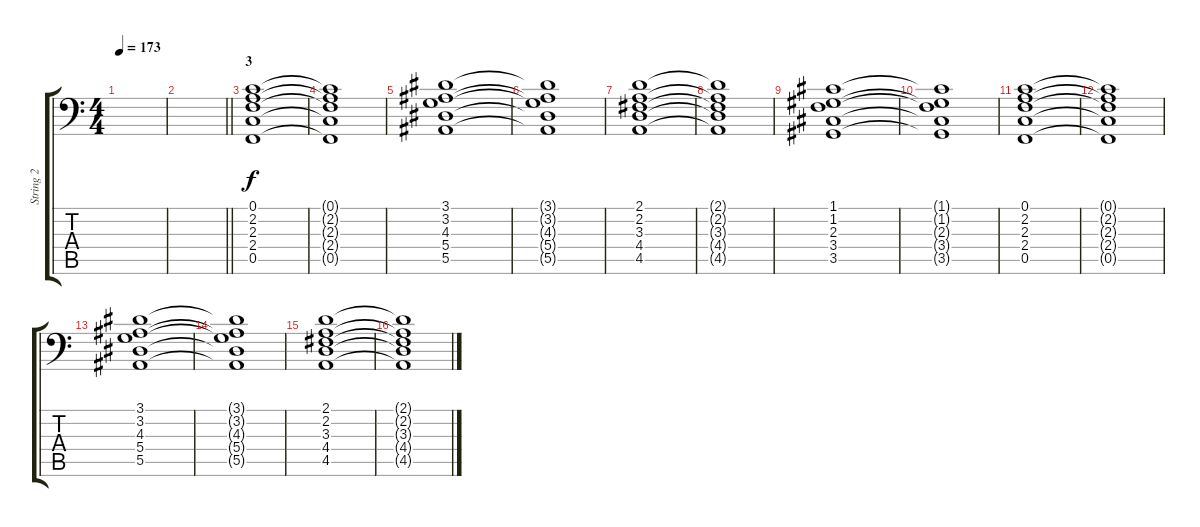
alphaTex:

\track ("String 2" "String 2") {instrument synthstrings1}
\staff {score tabs}
\tuning (C4 G3 Eb3 Bb2 F2 Bb1) {hide}
\ts (4 4)
\tempo 173
\clef f4
\ks c
|
\barLineRight lightlight
|
\section ("" "3")
(0.1 2.2 2.3 2.4 0.5).1 |
(0.1{t} 2.2{t} 2.3{t} 2.4{t} 0.5{t}).1 |
(3.1 3.2 4.3 5.4 5.5).1 |
(3.1{t} 3.2{t} 4.3{t} 5.4{t} 5.5{t}).1 |
(2.1 2.2 3.3 4.4 4.5).1 |
(2.1{t} 2.2{t} 3.3{t} 4.4{t} 4.5{t}).1 |
(1.1 1.2 2.3 3.4 3.5).1 |
(1.1{t} 1.2{t} 2.3{t} 3.4{t} 3.5{t}).1 |
(0.1 2.2 2.3 2.4 0.5).1 |
(0.1{t} 2.2{t} 2.3{t} 2.4{t} 0.5{t}).1 |
(3.1 3.2 4.3 5.4 5.5).1 |
(3.1{t} 3.2{t} 4.3{t} 5.4{t} 5.5{t}).1 |
(2.1 2.2 3.3 4.4 4.5).1 |
(2.1{t} 2.2{t} 3.3{t} 4.4{t} 4.5{t}).1
